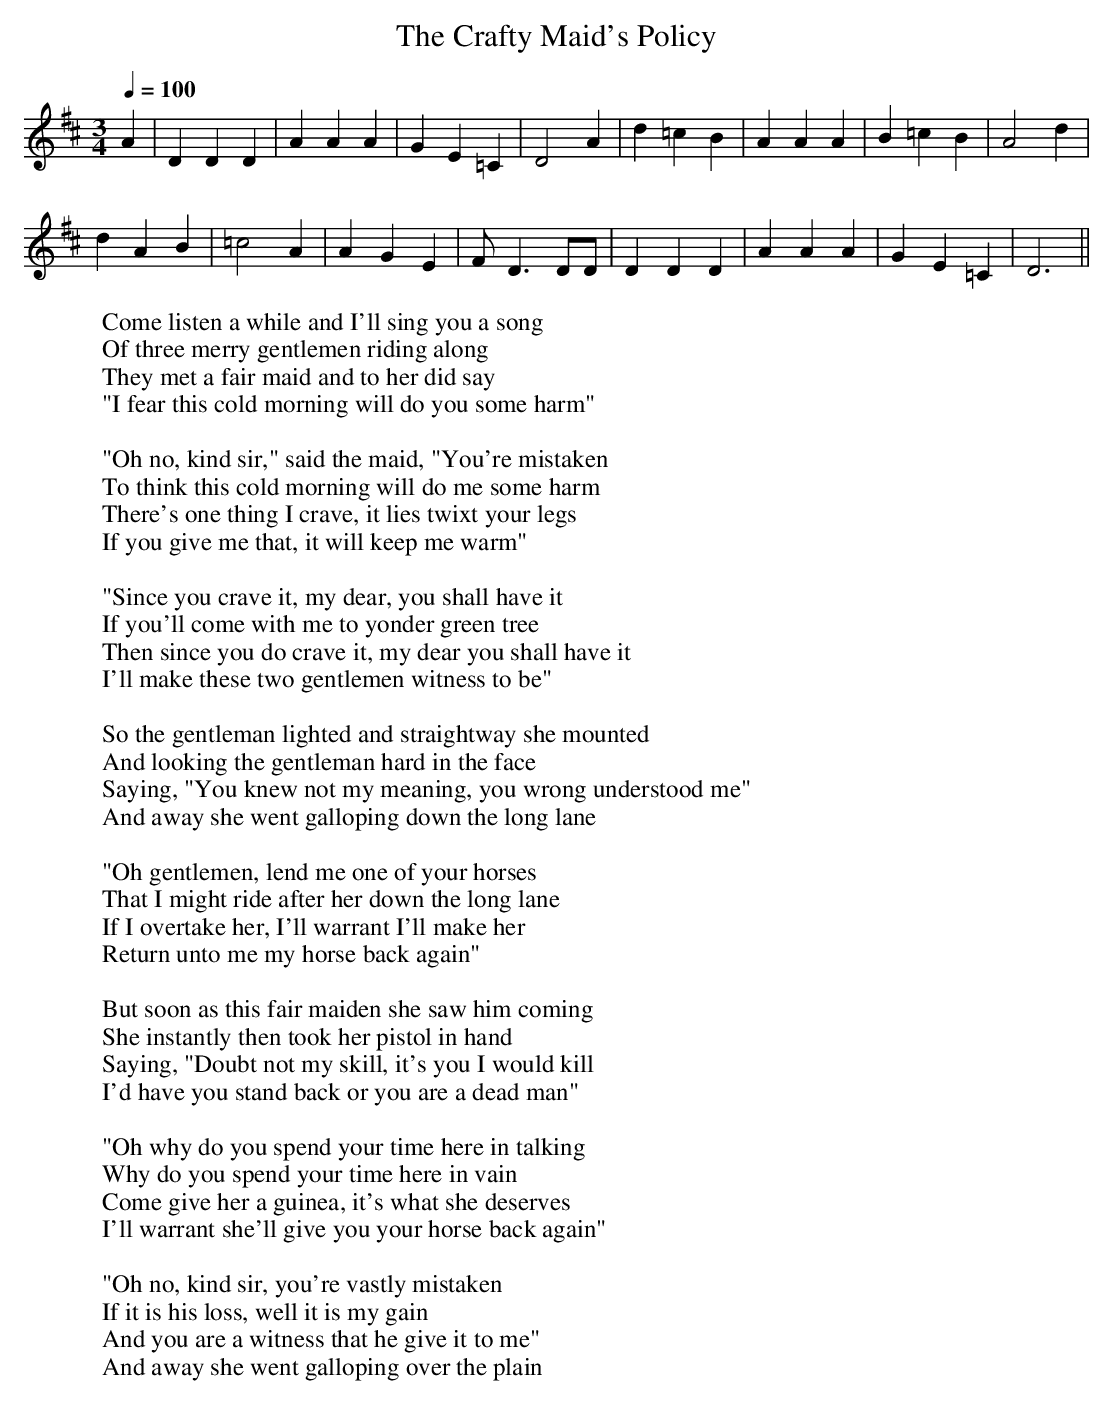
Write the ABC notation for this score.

X:1
T:Crafty Maid's Policy, The
M:3/4
L:1/8
Q:1/4=100
W:Come listen a while and I'll sing you a song
W:Of three merry gentlemen riding along
W:They met a fair maid and to her did say
W:"I fear this cold morning will do you some harm"
W:
W:"Oh no, kind sir," said the maid, "You're mistaken
W:To think this cold morning will do me some harm
W:There's one thing I crave, it lies twixt your legs
W:If you give me that, it will keep me warm"
W:
W:"Since you crave it, my dear, you shall have it
W:If you'll come with me to yonder green tree
W:Then since you do crave it, my dear you shall have it
W:I'll make these two gentlemen witness to be"
W:
W:So the gentleman lighted and straightway she mounted
W:And looking the gentleman hard in the face
W:Saying, "You knew not my meaning, you wrong understood me"
W:And away she went galloping down the long lane
W:
W:"Oh gentlemen, lend me one of your horses
W:That I might ride after her down the long lane
W:If I overtake her, I'll warrant I'll make her
W:Return unto me my horse back again"
W:
W:But soon as this fair maiden she saw him coming
W:She instantly then took her pistol in hand
W:Saying, "Doubt not my skill, it's you I would kill
W:I'd have you stand back or you are a dead man"
W:
W:"Oh why do you spend your time here in talking
W:Why do you spend your time here in vain
W:Come give her a guinea, it's what she deserves
W:I'll warrant she'll give you your horse back again"
W:
W:"Oh no, kind sir, you're vastly mistaken
W:If it is his loss, well it is my gain
W:And you are a witness that he give it to me"
W:And away she went galloping over the plain
K:D
A2 |D2 D2 D2|A2 A2 A2|G2 E2 =C2|D4 A2|\
d2 =c2 B2|A2 A2 A2|B2 =c2 B2|A4 d2|
d2 A2 B2|=c4 A2|A2 G2 E2|F-D3 DD|\
D2 D2 D2|A2 A2 A2|G2 E2 =C2|D6||
